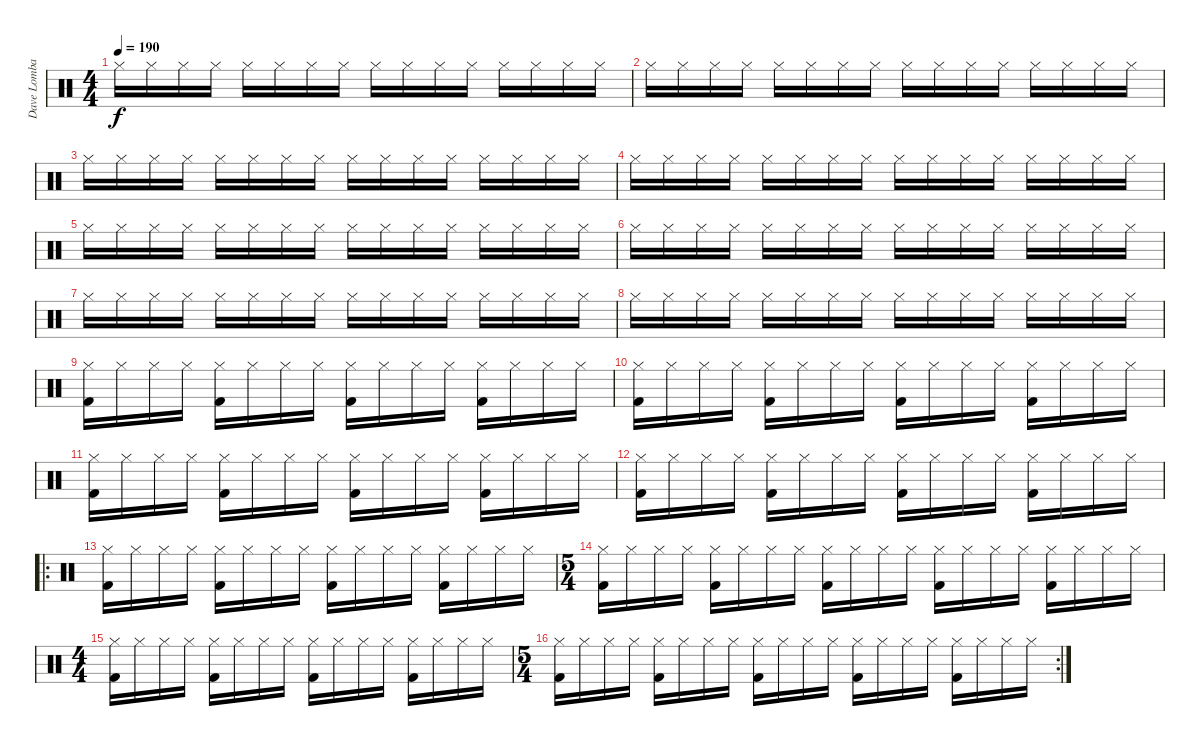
\track ("Dave Lombardo" "Dave Lomba") {instrument percussion}
\staff {score}
\articulation defaults
\ts (4 4)
\tempo 190
\clef neutral
\ks c "Hi-Hat (closed)".16{dy f} "Hi-Hat (closed)".16 "Hi-Hat (closed)".16 "Hi-Hat (closed)".16 "Hi-Hat (closed)".16 "Hi-Hat (closed)".16 "Hi-Hat (closed)".16 "Hi-Hat (closed)".16 "Hi-Hat (closed)".16 "Hi-Hat (closed)".16 "Hi-Hat (closed)".16 "Hi-Hat (closed)".16 "Hi-Hat (closed)".16 "Hi-Hat (closed)".16 "Hi-Hat (closed)".16 "Hi-Hat (closed)".16
|
"Hi-Hat (closed)".16 "Hi-Hat (closed)".16 "Hi-Hat (closed)".16 "Hi-Hat (closed)".16 "Hi-Hat (closed)".16 "Hi-Hat (closed)".16 "Hi-Hat (closed)".16 "Hi-Hat (closed)".16 "Hi-Hat (closed)".16 "Hi-Hat (closed)".16 "Hi-Hat (closed)".16 "Hi-Hat (closed)".16 "Hi-Hat (closed)".16 "Hi-Hat (closed)".16 "Hi-Hat (closed)".16 "Hi-Hat (closed)".16 |
"Hi-Hat (closed)".16 "Hi-Hat (closed)".16 "Hi-Hat (closed)".16 "Hi-Hat (closed)".16 "Hi-Hat (closed)".16 "Hi-Hat (closed)".16 "Hi-Hat (closed)".16 "Hi-Hat (closed)".16 "Hi-Hat (closed)".16 "Hi-Hat (closed)".16 "Hi-Hat (closed)".16 "Hi-Hat (closed)".16 "Hi-Hat (closed)".16 "Hi-Hat (closed)".16 "Hi-Hat (closed)".16 "Hi-Hat (closed)".16 |
"Hi-Hat (closed)".16 "Hi-Hat (closed)".16 "Hi-Hat (closed)".16 "Hi-Hat (closed)".16 "Hi-Hat (closed)".16 "Hi-Hat (closed)".16 "Hi-Hat (closed)".16 "Hi-Hat (closed)".16 "Hi-Hat (closed)".16 "Hi-Hat (closed)".16 "Hi-Hat (closed)".16 "Hi-Hat (closed)".16 "Hi-Hat (closed)".16 "Hi-Hat (closed)".16 "Hi-Hat (closed)".16 "Hi-Hat (closed)".16 |
"Hi-Hat (closed)".16 "Hi-Hat (closed)".16 "Hi-Hat (closed)".16 "Hi-Hat (closed)".16 "Hi-Hat (closed)".16 "Hi-Hat (closed)".16 "Hi-Hat (closed)".16 "Hi-Hat (closed)".16 "Hi-Hat (closed)".16 "Hi-Hat (closed)".16 "Hi-Hat (closed)".16 "Hi-Hat (closed)".16 "Hi-Hat (closed)".16 "Hi-Hat (closed)".16 "Hi-Hat (closed)".16 "Hi-Hat (closed)".16 |
"Hi-Hat (closed)".16 "Hi-Hat (closed)".16 "Hi-Hat (closed)".16 "Hi-Hat (closed)".16 "Hi-Hat (closed)".16 "Hi-Hat (closed)".16 "Hi-Hat (closed)".16 "Hi-Hat (closed)".16 "Hi-Hat (closed)".16 "Hi-Hat (closed)".16 "Hi-Hat (closed)".16 "Hi-Hat (closed)".16 "Hi-Hat (closed)".16 "Hi-Hat (closed)".16 "Hi-Hat (closed)".16 "Hi-Hat (closed)".16 |
"Hi-Hat (closed)".16 "Hi-Hat (closed)".16 "Hi-Hat (closed)".16 "Hi-Hat (closed)".16 "Hi-Hat (closed)".16 "Hi-Hat (closed)".16 "Hi-Hat (closed)".16 "Hi-Hat (closed)".16 "Hi-Hat (closed)".16 "Hi-Hat (closed)".16 "Hi-Hat (closed)".16 "Hi-Hat (closed)".16 "Hi-Hat (closed)".16 "Hi-Hat (closed)".16 "Hi-Hat (closed)".16 "Hi-Hat (closed)".16 |
"Hi-Hat (closed)".16 "Hi-Hat (closed)".16 "Hi-Hat (closed)".16 "Hi-Hat (closed)".16 "Hi-Hat (closed)".16 "Hi-Hat (closed)".16 "Hi-Hat (closed)".16 "Hi-Hat (closed)".16 "Hi-Hat (closed)".16 "Hi-Hat (closed)".16 "Hi-Hat (closed)".16 "Hi-Hat (closed)".16 "Hi-Hat (closed)".16 "Hi-Hat (closed)".16 "Hi-Hat (closed)".16 "Hi-Hat (closed)".16 |
("Hi-Hat (closed)" "Kick (hit) 2").16 "Hi-Hat (closed)".16 "Hi-Hat (closed)".16 "Hi-Hat (closed)".16 ("Hi-Hat (closed)" "Kick (hit) 2").16 "Hi-Hat (closed)".16 "Hi-Hat (closed)".16 "Hi-Hat (closed)".16 ("Hi-Hat (closed)" "Kick (hit) 2").16 "Hi-Hat (closed)".16 "Hi-Hat (closed)".16 "Hi-Hat (closed)".16 ("Hi-Hat (closed)" "Kick (hit) 2").16 "Hi-Hat (closed)".16 "Hi-Hat (closed)".16 "Hi-Hat (closed)".16 |
("Hi-Hat (closed)" "Kick (hit) 2").16 "Hi-Hat (closed)".16 "Hi-Hat (closed)".16 "Hi-Hat (closed)".16 ("Hi-Hat (closed)" "Kick (hit) 2").16 "Hi-Hat (closed)".16 "Hi-Hat (closed)".16 "Hi-Hat (closed)".16 ("Hi-Hat (closed)" "Kick (hit) 2").16 "Hi-Hat (closed)".16 "Hi-Hat (closed)".16 "Hi-Hat (closed)".16 ("Hi-Hat (closed)" "Kick (hit) 2").16 "Hi-Hat (closed)".16 "Hi-Hat (closed)".16 "Hi-Hat (closed)".16 |
("Hi-Hat (closed)" "Kick (hit) 2").16 "Hi-Hat (closed)".16 "Hi-Hat (closed)".16 "Hi-Hat (closed)".16 ("Hi-Hat (closed)" "Kick (hit) 2").16 "Hi-Hat (closed)".16 "Hi-Hat (closed)".16 "Hi-Hat (closed)".16 ("Hi-Hat (closed)" "Kick (hit) 2").16 "Hi-Hat (closed)".16 "Hi-Hat (closed)".16 "Hi-Hat (closed)".16 ("Hi-Hat (closed)" "Kick (hit) 2").16 "Hi-Hat (closed)".16 "Hi-Hat (closed)".16 "Hi-Hat (closed)".16 |
("Hi-Hat (closed)" "Kick (hit) 2").16 "Hi-Hat (closed)".16 "Hi-Hat (closed)".16 "Hi-Hat (closed)".16 ("Hi-Hat (closed)" "Kick (hit) 2").16 "Hi-Hat (closed)".16 "Hi-Hat (closed)".16 "Hi-Hat (closed)".16 ("Hi-Hat (closed)" "Kick (hit) 2").16 "Hi-Hat (closed)".16 "Hi-Hat (closed)".16 "Hi-Hat (closed)".16 ("Hi-Hat (closed)" "Kick (hit) 2").16 "Hi-Hat (closed)".16 "Hi-Hat (closed)".16 "Hi-Hat (closed)".16 |
\ro
("Hi-Hat (closed)" "Kick (hit) 2").16 "Hi-Hat (closed)".16 "Hi-Hat (closed)".16 "Hi-Hat (closed)".16 ("Hi-Hat (closed)" "Kick (hit) 2").16 "Hi-Hat (closed)".16 "Hi-Hat (closed)".16 "Hi-Hat (closed)".16 ("Hi-Hat (closed)" "Kick (hit) 2").16 "Hi-Hat (closed)".16 "Hi-Hat (closed)".16 "Hi-Hat (closed)".16 ("Hi-Hat (closed)" "Kick (hit) 2").16 "Hi-Hat (closed)".16 "Hi-Hat (closed)".16 "Hi-Hat (closed)".16 |
\ts (5 4)
("Hi-Hat (closed)" "Kick (hit) 2").16 "Hi-Hat (closed)".16 "Hi-Hat (closed)".16 "Hi-Hat (closed)".16 ("Hi-Hat (closed)" "Kick (hit) 2").16 "Hi-Hat (closed)".16 "Hi-Hat (closed)".16 "Hi-Hat (closed)".16 ("Hi-Hat (closed)" "Kick (hit) 2").16 "Hi-Hat (closed)".16 "Hi-Hat (closed)".16 "Hi-Hat (closed)".16 ("Hi-Hat (closed)" "Kick (hit) 2").16 "Hi-Hat (closed)".16 "Hi-Hat (closed)".16 "Hi-Hat (closed)".16 ("Hi-Hat (closed)" "Kick (hit) 2").16 "Hi-Hat (closed)".16 "Hi-Hat (closed)".16 "Hi-Hat (closed)".16 |
\ts (4 4)
("Hi-Hat (closed)" "Kick (hit) 2").16 "Hi-Hat (closed)".16 "Hi-Hat (closed)".16 "Hi-Hat (closed)".16 ("Hi-Hat (closed)" "Kick (hit) 2").16 "Hi-Hat (closed)".16 "Hi-Hat (closed)".16 "Hi-Hat (closed)".16 ("Hi-Hat (closed)" "Kick (hit) 2").16 "Hi-Hat (closed)".16 "Hi-Hat (closed)".16 "Hi-Hat (closed)".16 ("Hi-Hat (closed)" "Kick (hit) 2").16 "Hi-Hat (closed)".16 "Hi-Hat (closed)".16 "Hi-Hat (closed)".16 |
\rc 2
\ts (5 4)
("Hi-Hat (closed)" "Kick (hit) 2").16 "Hi-Hat (closed)".16 "Hi-Hat (closed)".16 "Hi-Hat (closed)".16 ("Hi-Hat (closed)" "Kick (hit) 2").16 "Hi-Hat (closed)".16 "Hi-Hat (closed)".16 "Hi-Hat (closed)".16 ("Hi-Hat (closed)" "Kick (hit) 2").16 "Hi-Hat (closed)".16 "Hi-Hat (closed)".16 "Hi-Hat (closed)".16 ("Hi-Hat (closed)" "Kick (hit) 2").16 "Hi-Hat (closed)".16 "Hi-Hat (closed)".16 "Hi-Hat (closed)".16 ("Hi-Hat (closed)" "Kick (hit) 2").16 "Hi-Hat (closed)".16 "Hi-Hat (closed)".16 "Hi-Hat (closed)".16
